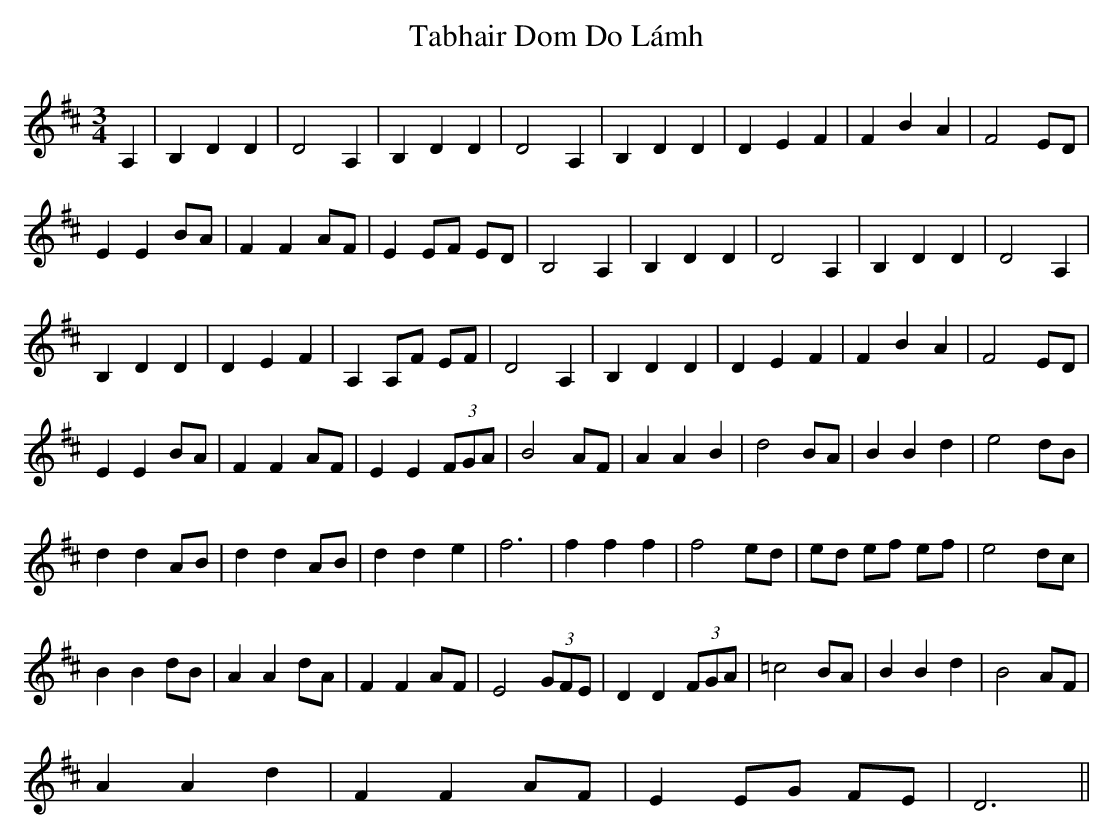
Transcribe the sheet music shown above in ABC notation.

X:1
T: Tabhair Dom Do Lámh
M: 3/4
L: 1/8
K: Dmaj
A,2|B,2 D2 D2|D4 A,2|B,2 D2 D2|D4 A,2|B,2 D2 D2|D2 E2 F2|F2 B2 A2|F4 ED|
E2 E2 BA|F2 F2 AF|E2 EF ED|B,4 A,2|B,2 D2 D2|D4 A,2|B,2 D2 D2|D4 A,2|
B,2 D2 D2|D2 E2 F2|A,2 A,F EF|D4 A,2|B,2 D2 D2|D2 E2 F2|F2 B2 A2|F4 ED|
E2 E2 BA|F2 F2 AF|E2 E2 (3FGA|B4 AF|A2 A2 B2|d4 BA|B2 B2 d2|e4 dB|
d2 d2 AB|d2 d2 AB|d2 d2 e2|f6|f2 f2 f2|f4 ed|ed ef ef|e4 dc|
B2 B2 dB|A2 A2 dA|F2 F2 AF|E4 (3GFE|D2 D2 (3FGA|=c4 BA|B2 B2 d2|B4 AF|
A2 A2 d2|F2 F2 AF|E2 EG FE|D6||
